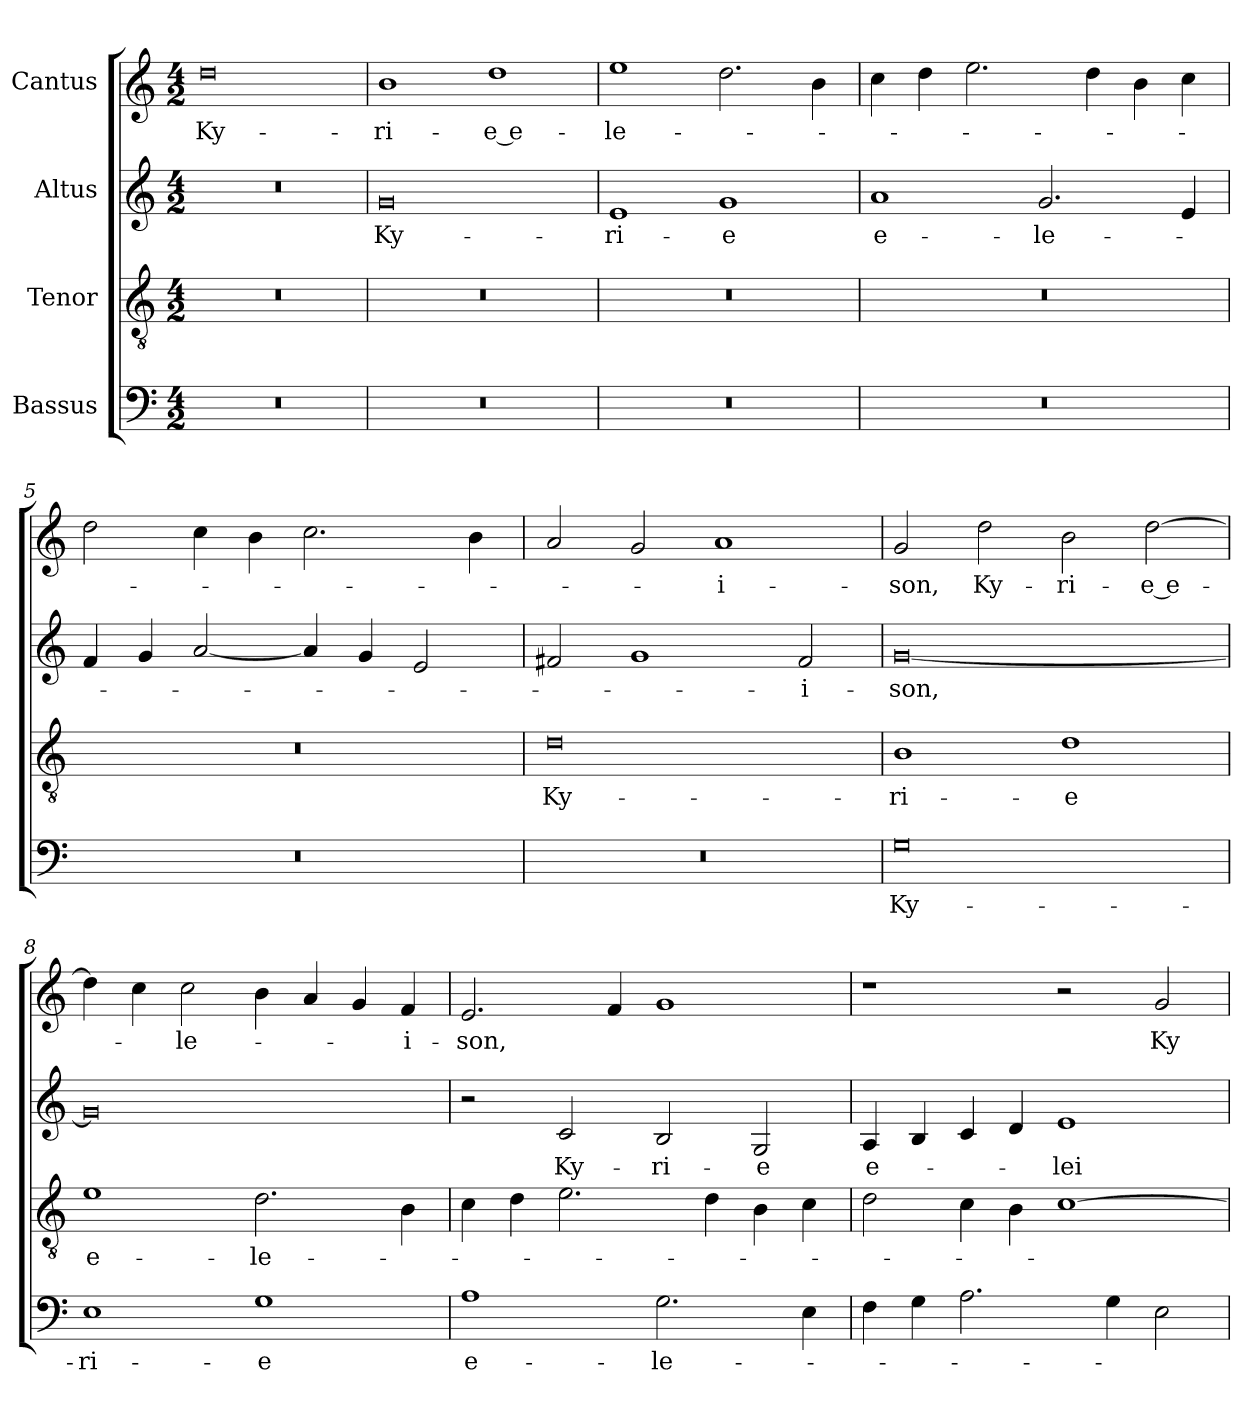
**kern	**text	**kern	**text	**kern	**text	**kern	**text
*part4	*part4	*part3	*part3	*part2	*part2	*part1	*part1
*staff4	*staff4	*staff3	*staff3	*staff2	*staff2	*staff1	*staff1
*I"Bassus	*	*I"Tenor	*	*I"Altus	*	*I"Cantus	*
*clefF4	*	*clefGv2	*	*clefG2	*	*clefG2	*
*k[]	*	*k[]	*	*k[]	*	*k[]	*
*M4/2	*	*M4/2	*	*M4/2	*	*M4/2	*
=1	=1	=1	=1	=1	=1	=1	=1
0r	.	0r	.	0r	.	0dd\	Ky-
=2	=2	=2	=2	=2	=2	=2	=2
0r	.	0r	.	0g/	Ky-	1b\	-ri-
.	.	.	.	.	.	1dd\	-e e-
=3	=3	=3	=3	=3	=3	=3	=3
0r	.	0r	.	1e/	-ri-	1ee\	-le-
.	.	.	.	1g/	-e	2.dd\	.
.	.	.	.	.	.	4b\	.
=4	=4	=4	=4	=4	=4	=4	=4
0r	.	0r	.	1a/	e-	4cc\	.
.	.	.	.	.	.	4dd\	.
.	.	.	.	.	.	2.ee\	.
.	.	.	.	2.g/	-le-	.	.
.	.	.	.	.	.	4dd\	.
.	.	.	.	.	.	4b\	.
.	.	.	.	4e/	.	4cc\	.
=5	=5	=5	=5	=5	=5	=5	=5
0r	.	0r	.	4f/	.	2dd\	.
.	.	.	.	4g/	.	.	.
.	.	.	.	[2a/	.	4cc\	.
.	.	.	.	.	.	4b\	.
.	.	.	.	4a/]	.	2.cc\	.
.	.	.	.	4g/	.	.	.
.	.	.	.	2e/	.	.	.
.	.	.	.	.	.	4b\	.
=6	=6	=6	=6	=6	=6	=6	=6
0r	.	0d\	Ky-	2f#X/	.	2a/	.
.	.	.	.	1g/	.	2g/	.
.	.	.	.	.	.	1a/	-i-
.	.	.	.	2f#/	-i-	.	.
=7	=7	=7	=7	=7	=7	=7	=7
0G\	Ky-	1B\	-ri-	[0g/	-son,	2g/	-son,
.	.	.	.	.	.	2dd\	Ky-
.	.	1d\	-e	.	.	2b\	-ri-
.	.	.	.	.	.	[2dd\	-e e-
=8	=8	=8	=8	=8	=8	=8	=8
1E\	-ri-	1e\	e-	0g/]	.	4dd\]	.
.	.	.	.	.	.	4cc\	.
.	.	.	.	.	.	2cc\	-le-
1G\	-e	2.d\	-le-	.	.	4b\	.
.	.	.	.	.	.	4a/	.
.	.	.	.	.	.	4g/	.
.	.	4B\	.	.	.	4f/	-i-
=9	=9	=9	=9	=9	=9	=9	=9
1A\	e-	4c\	.	2r	.	2.e/	-son,
.	.	4d\	.	.	.	.	.
.	.	2.e\	.	2c/	Ky-	.	.
.	.	.	.	.	.	4f/	.
2.G\	-le-	.	.	2B/	-ri-	1g/	.
.	.	4d\	.	.	.	.	.
.	.	4B\	.	2G/	-e	.	.
4E\	.	4c\	.	.	.	.	.
=10	=10	=10	=10	=10	=10	=10	=10
4F\	.	2d\	.	4A/	e-	1r	.
4G\	.	.	.	4B/	.	.	.
2.A\	.	4c\	.	4c/	.	.	.
.	.	4B\	.	4d/	.	.	.
.	.	[1c\	.	1e/	-lei-	2r	.
4G\	.	.	.	.	.	.	.
2E\	.	.	.	.	.	2g/	Ky-
=	=	=	=	=	=	=	=
*-	*-	*-	*-	*-	*-	*-	*-
